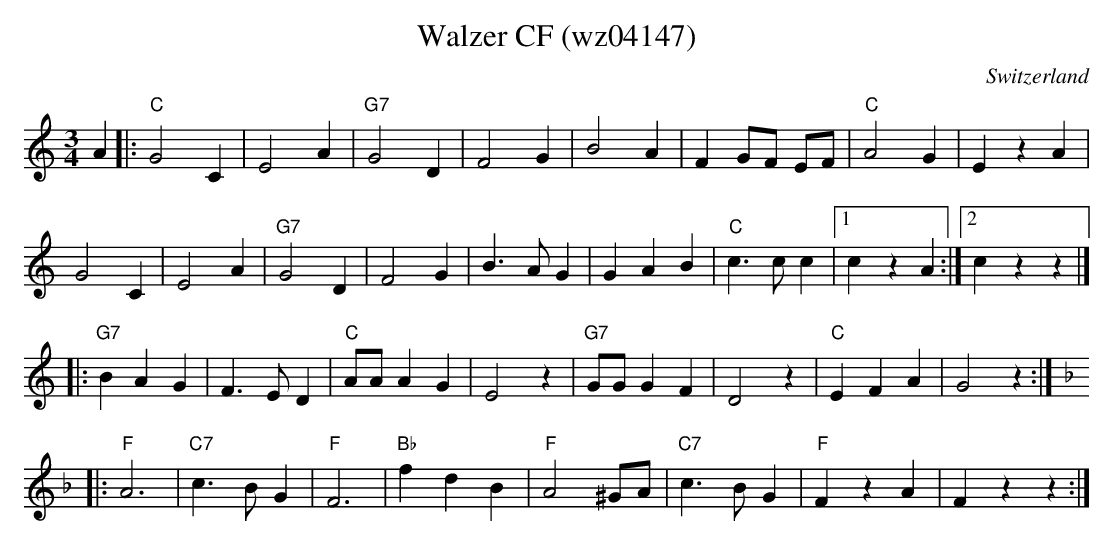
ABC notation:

X:1
T:Walzer CF (wz04147)
O:Switzerland
M:3/4
L:1/4
K:C major
A |: "C"G2 C | E2 A | "G7"G2 D | F2 G | B2 A | F G/F/ E/F/ | "C"A2 G | E z A |
G2 C | E2 A | "G7"G2 D | F2 G | B>A G | G A B | "C"c>c c |1 c z A :|2 c z z |]
|: "G7"B A G |  F>E D | "C"A/A/ A G | E2 z | "G7"G/G/ G F | D2 z | "C"E F A | G2 z :|
K:F
|: "F"A3 | "C7"c>B G | "F"F3 | "Bb"f d B | "F"A2 ^G/A/ | "C7"c>B G | "F"F z A | F z z :|
